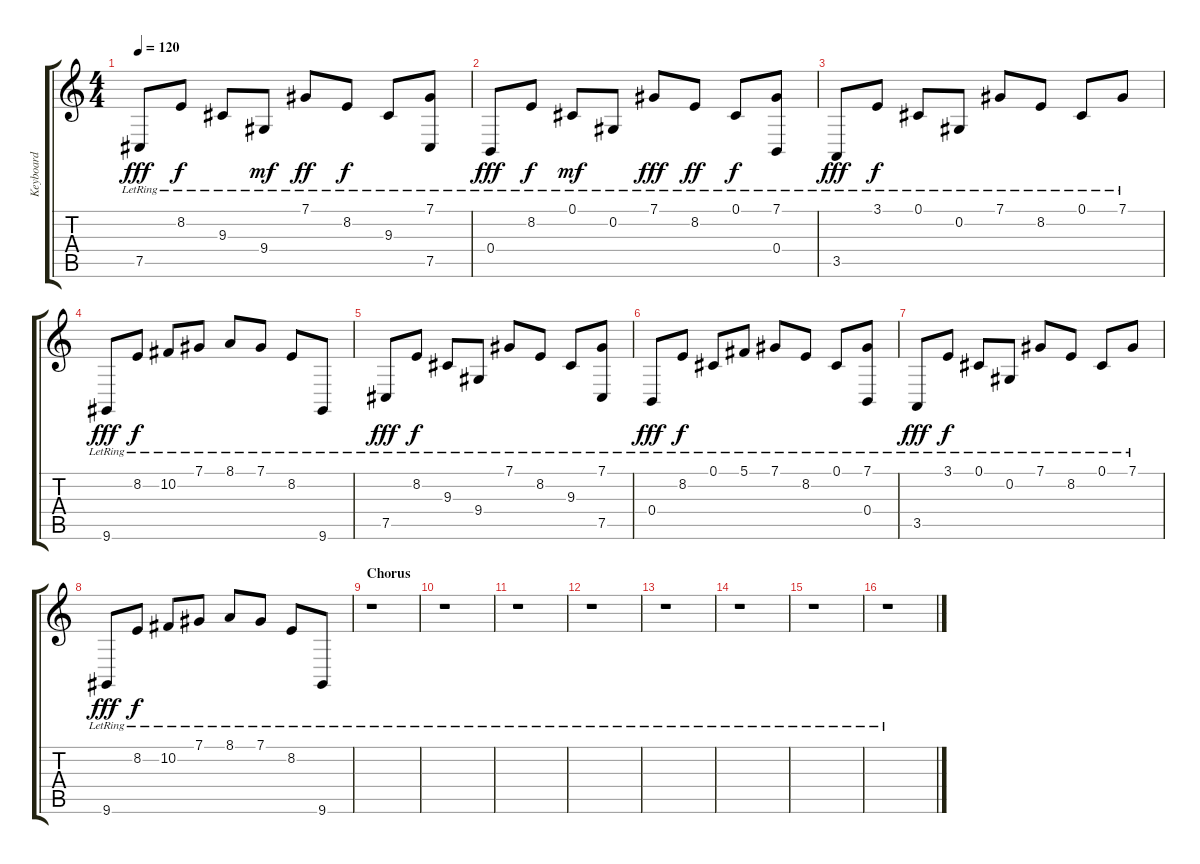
\track ("Keyboard" "Keyboard") {instrument brightacousticpiano}
\staff {score tabs}
\tuning (Db4 Ab3 E3 B2 Gb2 B1) {hide}
\ts (4 4)
\tempo 120
\clef g2
\ks c
7.5{lr}.8{dy fff} 8.2{lr}.8{dy f} 9.3{lr}.8 9.4{lr}.8{dy mf} 7.1{lr}.8{dy ff} 8.2{lr}.8{dy f} 9.3{lr}.8 (7.1{lr} 7.5{lr}).8 |
0.4{lr}.8{dy fff} 8.2{lr}.8{dy f} 0.1{lr}.8{dy mf} 0.2{lr}.8 7.1{lr}.8{dy fff} 8.2{lr}.8{dy ff} 0.1{lr}.8{dy f} (7.1{lr} 0.4{lr}).8 |
3.5{lr}.8{dy fff} 3.1{lr}.8{dy f} 0.1{lr}.8 0.2{lr}.8 7.1{lr}.8 8.2{lr}.8 0.1{lr}.8 7.1{lr}.8 |
9.6{lr}.8{dy fff} 8.2{lr}.8{dy f} 10.2{lr}.8 7.1{lr}.8 8.1{lr}.8 7.1{lr}.8 8.2{lr}.8 9.6{lr}.8 |
7.5{lr}.8{dy fff} 8.2{lr}.8{dy f} 9.3{lr}.8 9.4{lr}.8 7.1{lr}.8 8.2{lr}.8 9.3{lr}.8 (7.1{lr} 7.5{lr}).8 |
0.4{lr}.8{dy fff} 8.2{lr}.8{dy f} 0.1{lr}.8 5.1{lr}.8 7.1{lr}.8 8.2{lr}.8 0.1{lr}.8 (7.1{lr} 0.4{lr}).8 |
3.5{lr}.8{dy fff} 3.1{lr}.8{dy f} 0.1{lr}.8 0.2{lr}.8 7.1{lr}.8 8.2{lr}.8 0.1{lr}.8 7.1{lr}.8 |
9.6{lr}.8{dy fff} 8.2{lr}.8{dy f} 10.2{lr}.8 7.1{lr}.8 8.1{lr}.8 7.1{lr}.8 8.2{lr}.8 9.6{lr}.8 |
\section ("" "Chorus")
r.1 |
r.1 |
r.1 |
r.1 |
r.1 |
r.1 |
r.1 |
r.1
